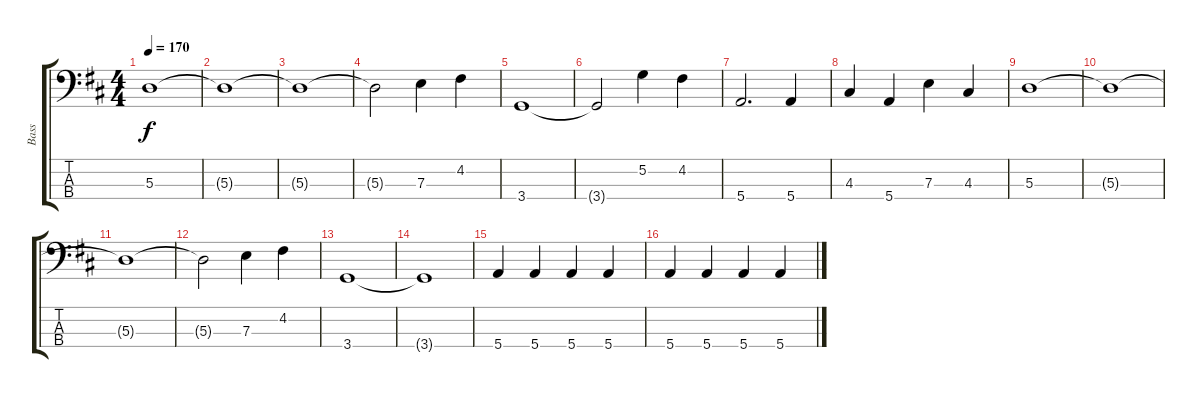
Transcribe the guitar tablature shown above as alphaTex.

\track ("Bass" "Bass") {instrument electricbassfinger}
\staff {score tabs}
\tuning (G2 D2 A1 E1) {hide}
\ts (4 4)
\tempo 170
\clef f4
\ks d
5.3{t}.1{dy f} |
5.3{t}.1 |
5.3{t}.1 |
5.3{t}.2 7.3.4 4.2.4 |
3.4.1 |
3.4{t}.2 5.2.4 4.2.4 |
5.4.2{d} 5.4.4 |
4.3.4 5.4.4 7.3.4 4.3.4 |
5.3.1 |
5.3{t}.1 |
5.3{t}.1 |
5.3{t}.2 7.3.4 4.2.4 |
3.4.1 |
3.4{t}.1 |
5.4.4 5.4.4 5.4.4 5.4.4 |
5.4.4 5.4.4 5.4.4 5.4.4
